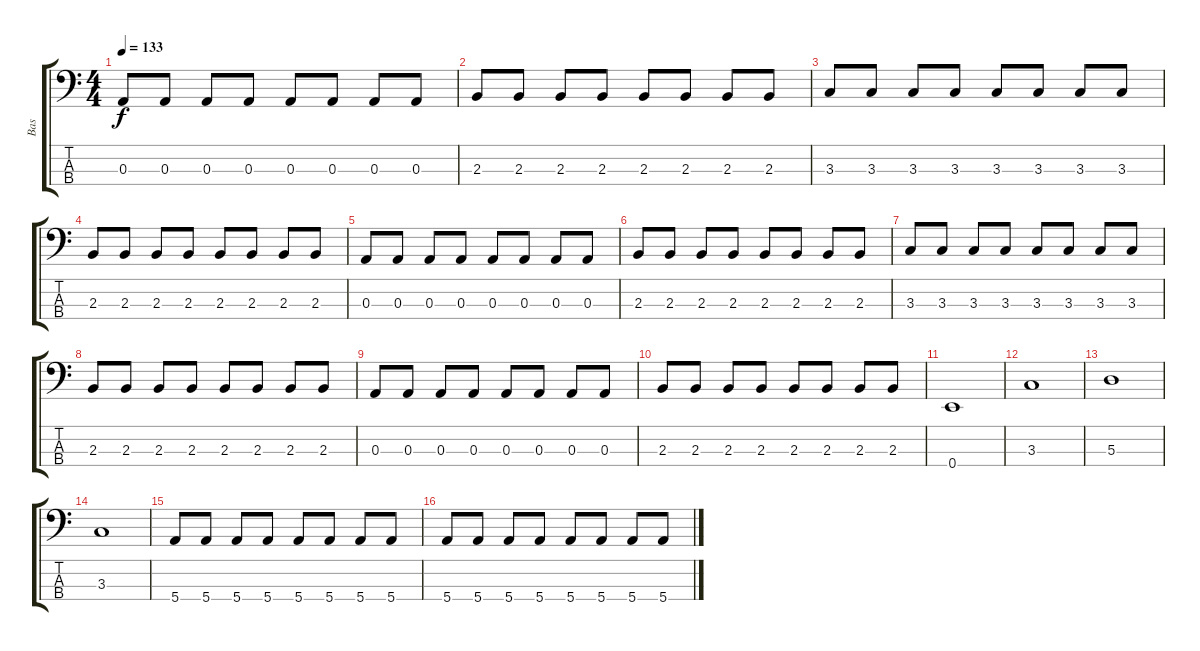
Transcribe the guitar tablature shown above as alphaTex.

\track ("Bas" "Bas") {instrument electricbassfinger}
\staff {score tabs}
\tuning (G2 D2 A1 E1) {hide}
\ts (4 4)
\tempo 133
\clef f4
\ks c
0.3.8{dy f} 0.3.8 0.3.8 0.3.8 0.3.8 0.3.8 0.3.8 0.3.8 |
2.3.8 2.3.8 2.3.8 2.3.8 2.3.8 2.3.8 2.3.8 2.3.8 |
3.3.8 3.3.8 3.3.8 3.3.8 3.3.8 3.3.8 3.3.8 3.3.8 |
2.3.8 2.3.8 2.3.8 2.3.8 2.3.8 2.3.8 2.3.8 2.3.8 |
0.3.8 0.3.8 0.3.8 0.3.8 0.3.8 0.3.8 0.3.8 0.3.8 |
2.3.8 2.3.8 2.3.8 2.3.8 2.3.8 2.3.8 2.3.8 2.3.8 |
3.3.8 3.3.8 3.3.8 3.3.8 3.3.8 3.3.8 3.3.8 3.3.8 |
2.3.8 2.3.8 2.3.8 2.3.8 2.3.8 2.3.8 2.3.8 2.3.8 |
0.3.8 0.3.8 0.3.8 0.3.8 0.3.8 0.3.8 0.3.8 0.3.8 |
2.3.8 2.3.8 2.3.8 2.3.8 2.3.8 2.3.8 2.3.8 2.3.8 |
0.4.1 |
3.3.1 |
5.3.1 |
3.3.1 |
5.4.8 5.4.8 5.4.8 5.4.8 5.4.8 5.4.8 5.4.8 5.4.8 |
5.4.8 5.4.8 5.4.8 5.4.8 5.4.8 5.4.8 5.4.8 5.4.8
